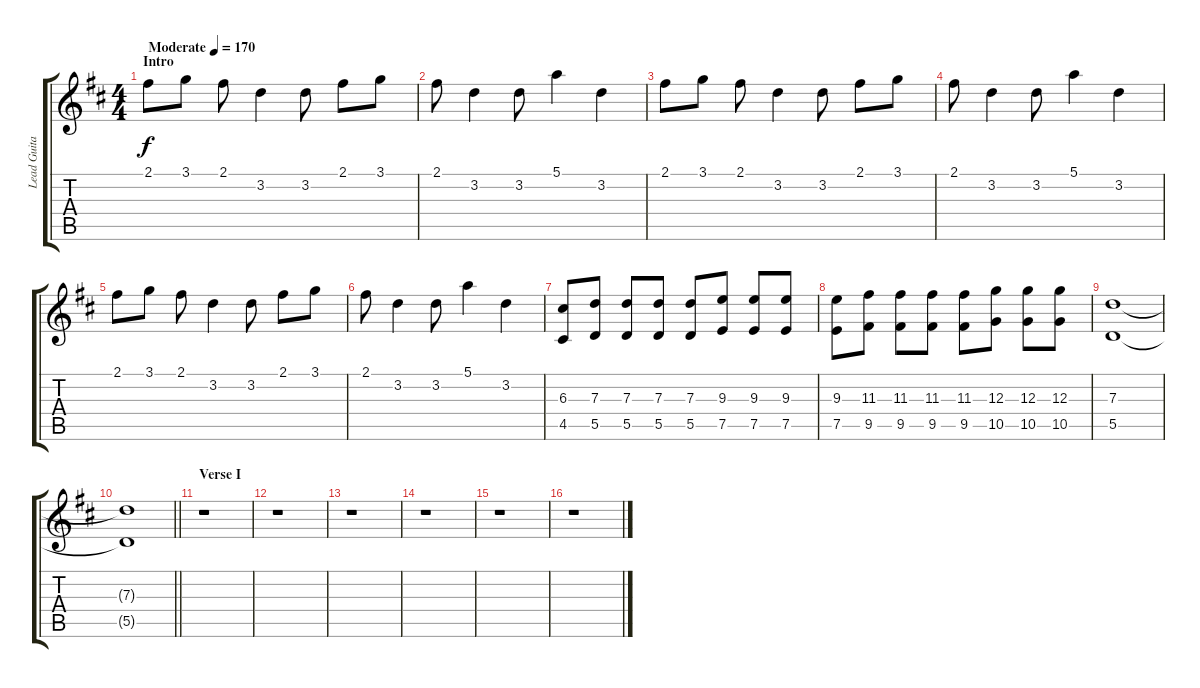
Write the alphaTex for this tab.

\track ("Lead Guitar" "Lead Guita") {instrument distortionguitar}
\staff {score tabs}
\tuning (E4 B3 G3 D3 A2 E2) {hide}
\ts (4 4)
\section ("" "Intro")
\tempo (170 "Moderate")
\clef g2
\ks d
2.1.8{dy f instrument distortionguitar} 3.1.8 2.1.8 3.2.4 3.2.8 2.1.8 3.1.8 |
2.1.8 3.2.4 3.2.8 5.1.4 3.2.4 |
2.1.8 3.1.8 2.1.8 3.2.4 3.2.8 2.1.8 3.1.8 |
2.1.8 3.2.4 3.2.8 5.1.4 3.2.4 |
2.1.8 3.1.8 2.1.8 3.2.4 3.2.8 2.1.8 3.1.8 |
2.1.8 3.2.4 3.2.8 5.1.4 3.2.4 |
(6.3 4.5).8 (7.3 5.5).8 (7.3 5.5).8 (7.3 5.5).8 (7.3 5.5).8 (9.3 7.5).8 (9.3 7.5).8 (9.3 7.5).8 |
(9.3 7.5).8 (11.3 9.5).8 (11.3 9.5).8 (11.3 9.5).8 (11.3 9.5).8 (12.3 10.5).8 (12.3 10.5).8 (12.3 10.5).8 |
(7.3 5.5).1 |
\barLineRight lightlight
(7.3{t} 5.5{t}).1 |
\section ("" "Verse I")
r.1 |
r.1 |
r.1 |
r.1 |
r.1 |
r.1
